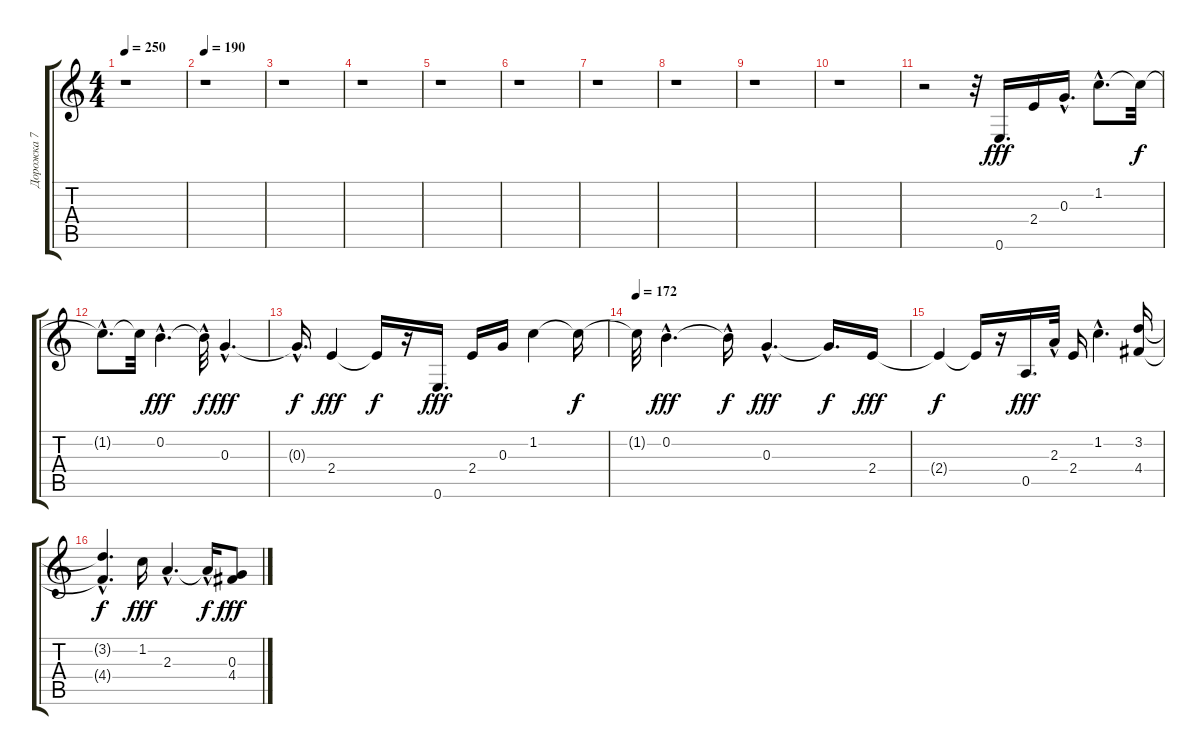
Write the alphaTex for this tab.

\track ("Дорожка 7" "Дорожка 7") {instrument acousticguitarsteel}
\staff {score tabs}
\tuning (E4 B3 G3 D3 A2 E2) {hide}
\ts (4 4)
\tempo 250
\clef g2
\ks c
r.1{dy fff instrument acousticguitarsteel} |
\tempo 190
r.1 |
r.1 |
r.1 |
r.1 |
r.1 |
r.1 |
r.1 |
r.1 |
r.1 |
r.2 r.32 0.6.16{d} 2.4.16 0.3{hac}.16{d} 1.2{hac}.8{d} 1.2{t}.32{dy f} |
1.2{hac t}.8{d} 1.2{t}.32 0.2{hac}.4{d dy fff} 0.2{hac t}.32{dy f} 0.3{hac}.4{d dy fff} |
0.3{hac t}.16{d dy f} 2.4.4{dy fff} 2.4{t}.16{dy f} r.16 0.6.16{d dy fff} 2.4.16 0.3.16 1.2.4 1.2{t}.16{dy f} |
\tempo 172
1.2{t}.32 0.2{hac}.4{d dy fff} 0.2{hac t}.16{dy f} 0.3{hac}.4{d dy fff} 0.3{t}.16{d dy f} 2.4.16{dy fff} |
2.4{t}.4{dy f} 2.4{t}.16 r.16 0.5.16{d dy fff} 2.3{hac}.32 2.4.16 1.2{hac}.4{d} (3.2 4.4).16 |
(3.2{hac t} 4.4{hac t}).4{d dy f} 1.2.16{dy fff} 2.3{hac}.4{d} 2.3{hac t}.16{dy f} (0.3 4.4).8{dy fff}
